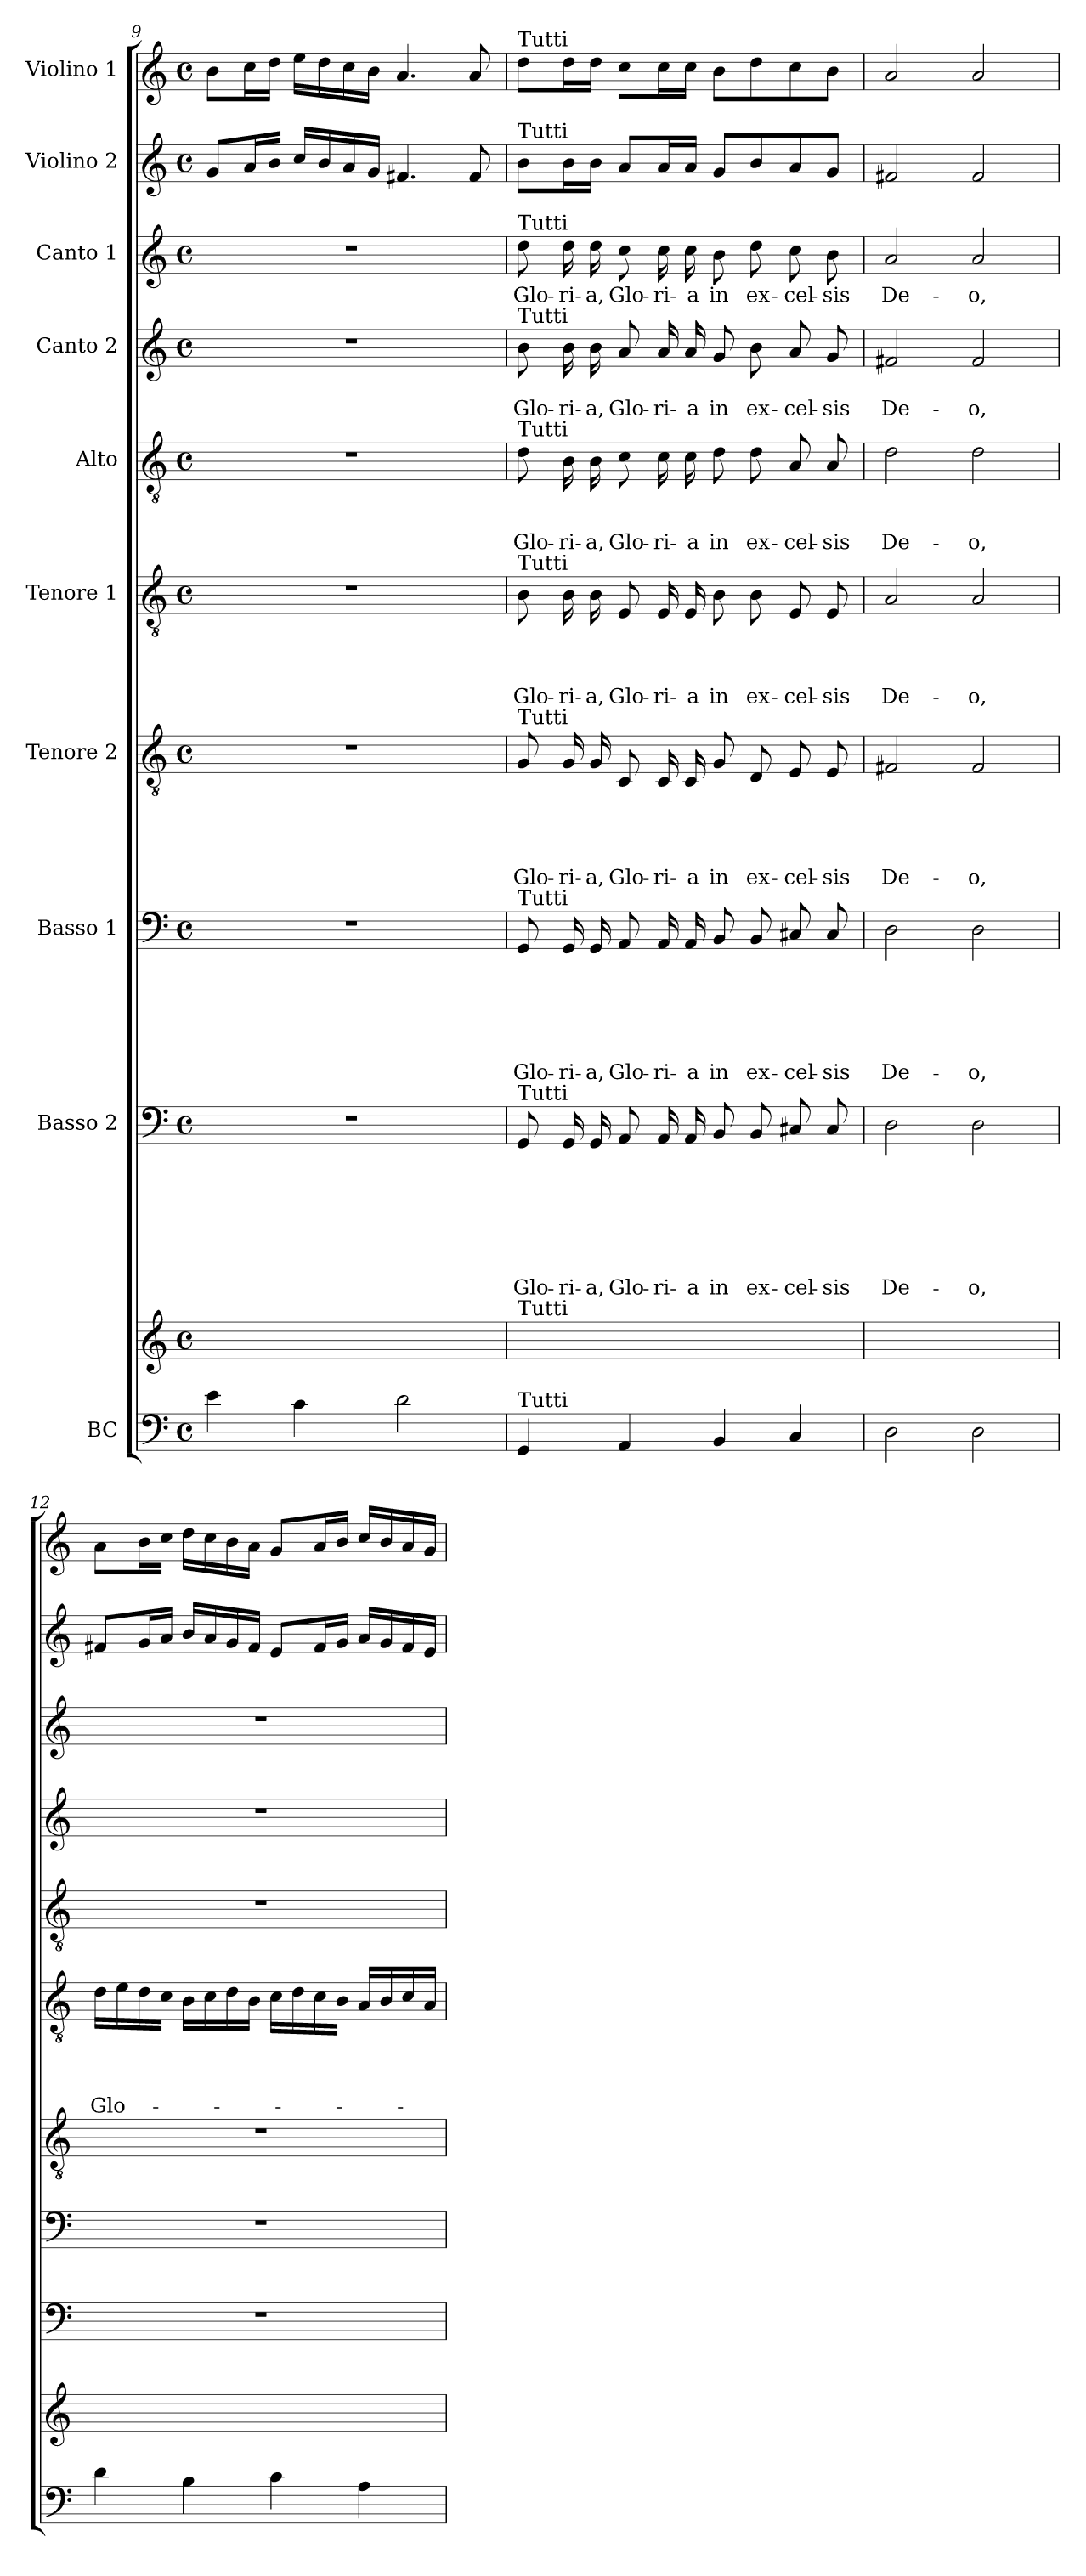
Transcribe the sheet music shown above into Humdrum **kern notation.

**kern	**kern	**kern	**text	**text	**text	**text	**text	**text	**text	**kern	**text	**text	**text	**text	**text	**text	**kern	**text	**text	**text	**text	**text	**kern	**text	**text	**text	**text	**kern	**text	**text	**text	**kern	**text	**text	**kern	**text	**kern	**kern
*part11	*part10	*part9	*part9	*part9	*part9	*part9	*part9	*part9	*part9	*part8	*part8	*part8	*part8	*part8	*part8	*part8	*part7	*part7	*part7	*part7	*part7	*part7	*part6	*part6	*part6	*part6	*part6	*part5	*part5	*part5	*part5	*part4	*part4	*part4	*part3	*part3	*part2	*part1
*staff11	*staff10	*staff9	*staff9	*staff9	*staff9	*staff9	*staff9	*staff9	*staff9	*staff8	*staff8	*staff8	*staff8	*staff8	*staff8	*staff8	*staff7	*staff7	*staff7	*staff7	*staff7	*staff7	*staff6	*staff6	*staff6	*staff6	*staff6	*staff5	*staff5	*staff5	*staff5	*staff4	*staff4	*staff4	*staff3	*staff3	*staff2	*staff1
*I"BC	*	*I"Basso 2	*	*	*	*	*	*	*	*I"Basso 1	*	*	*	*	*	*	*I"Tenore 2	*	*	*	*	*	*I"Tenore 1	*	*	*	*	*I"Alto	*	*	*	*I"Canto 2	*	*	*I"Canto 1	*	*I"Violino 2	*I"Violino 1
!!LO:PB:g=z
*clefF4	*clefG2	*clefF4	*	*	*	*	*	*	*	*clefF4	*	*	*	*	*	*	*clefGv2	*	*	*	*	*	*clefGv2	*	*	*	*	*clefGv2	*	*	*	*clefG2	*	*	*clefG2	*	*clefG2	*clefG2
*k[]	*k[]	*k[]	*	*	*	*	*	*	*	*k[]	*	*	*	*	*	*	*k[]	*	*	*	*	*	*k[]	*	*	*	*	*k[]	*	*	*	*k[]	*	*	*k[]	*	*k[]	*k[]
*C:	*C:	*C:	*	*	*	*	*	*	*	*C:	*	*	*	*	*	*	*C:	*	*	*	*	*	*C:	*	*	*	*	*C:	*	*	*	*C:	*	*	*C:	*	*C:	*C:
*M4/4	*M4/4	*M4/4	*	*	*	*	*	*	*	*M4/4	*	*	*	*	*	*	*M4/4	*	*	*	*	*	*M4/4	*	*	*	*	*M4/4	*	*	*	*M4/4	*	*	*M4/4	*	*M4/4	*M4/4
*met(c)	*met(c)	*met(c)	*	*	*	*	*	*	*	*met(c)	*	*	*	*	*	*	*met(c)	*	*	*	*	*	*met(c)	*	*	*	*	*met(c)	*	*	*	*met(c)	*	*	*met(c)	*	*met(c)	*met(c)
=9	=9	=9	=9	=9	=9	=9	=9	=9	=9	=9	=9	=9	=9	=9	=9	=9	=9	=9	=9	=9	=9	=9	=9	=9	=9	=9	=9	=9	=9	=9	=9	=9	=9	=9	=9	=9	=9	=9
4e\	1ryy	1r	.	.	.	.	.	.	.	1r	.	.	.	.	.	.	1r	.	.	.	.	.	1r	.	.	.	.	1r	.	.	.	1r	.	.	1r	.	8g/L	8b\L
.	.	.	.	.	.	.	.	.	.	.	.	.	.	.	.	.	.	.	.	.	.	.	.	.	.	.	.	.	.	.	.	.	.	.	.	.	16a/L	16cc\L
.	.	.	.	.	.	.	.	.	.	.	.	.	.	.	.	.	.	.	.	.	.	.	.	.	.	.	.	.	.	.	.	.	.	.	.	.	16b/JJ	16dd\JJ
4c\	.	.	.	.	.	.	.	.	.	.	.	.	.	.	.	.	.	.	.	.	.	.	.	.	.	.	.	.	.	.	.	.	.	.	.	.	16cc/LL	16ee\LL
.	.	.	.	.	.	.	.	.	.	.	.	.	.	.	.	.	.	.	.	.	.	.	.	.	.	.	.	.	.	.	.	.	.	.	.	.	16b/	16dd\
.	.	.	.	.	.	.	.	.	.	.	.	.	.	.	.	.	.	.	.	.	.	.	.	.	.	.	.	.	.	.	.	.	.	.	.	.	16a/	16cc\
.	.	.	.	.	.	.	.	.	.	.	.	.	.	.	.	.	.	.	.	.	.	.	.	.	.	.	.	.	.	.	.	.	.	.	.	.	16g/JJ	16b\JJ
2d\	.	.	.	.	.	.	.	.	.	.	.	.	.	.	.	.	.	.	.	.	.	.	.	.	.	.	.	.	.	.	.	.	.	.	.	.	4.f#X/	4.a/
.	.	.	.	.	.	.	.	.	.	.	.	.	.	.	.	.	.	.	.	.	.	.	.	.	.	.	.	.	.	.	.	.	.	.	.	.	8f#/	8a/
=10	=10	=10	=10	=10	=10	=10	=10	=10	=10	=10	=10	=10	=10	=10	=10	=10	=10	=10	=10	=10	=10	=10	=10	=10	=10	=10	=10	=10	=10	=10	=10	=10	=10	=10	=10	=10	=10	=10
!	!	!	!	!	!	!	!	!	!	!	!	!	!	!	!	!	!	!	!	!	!	!	!	!	!	!	!	!	!	!	!	!	!	!	!	!	!	!LO:TX:a:t=Tutti
!	!	!	!	!	!	!	!	!	!	!	!	!	!	!	!	!	!	!	!	!	!	!	!	!	!	!	!	!	!	!	!	!	!	!	!	!	!LO:TX:a:t=Tutti	!
!	!	!	!	!	!	!	!	!	!	!	!	!	!	!	!	!	!	!	!	!	!	!	!	!	!	!	!	!	!	!	!	!	!	!	!LO:TX:a:t=Tutti	!	!	!
!	!	!	!	!	!	!	!	!	!	!	!	!	!	!	!	!	!	!	!	!	!	!	!	!	!	!	!	!	!	!	!	!LO:TX:a:t=Tutti	!	!	!	!	!	!
!	!	!	!	!	!	!	!	!	!	!	!	!	!	!	!	!	!	!	!	!	!	!	!	!	!	!	!	!LO:TX:a:t=Tutti	!	!	!	!	!	!	!	!	!	!
!	!	!	!	!	!	!	!	!	!	!	!	!	!	!	!	!	!	!	!	!	!	!	!LO:TX:a:t=Tutti	!	!	!	!	!	!	!	!	!	!	!	!	!	!	!
!	!	!	!	!	!	!	!	!	!	!	!	!	!	!	!	!	!LO:TX:a:t=Tutti	!	!	!	!	!	!	!	!	!	!	!	!	!	!	!	!	!	!	!	!	!
!	!	!	!	!	!	!	!	!	!	!LO:TX:a:t=Tutti	!	!	!	!	!	!	!	!	!	!	!	!	!	!	!	!	!	!	!	!	!	!	!	!	!	!	!	!
!	!	!LO:TX:a:t=Tutti	!	!	!	!	!	!	!	!	!	!	!	!	!	!	!	!	!	!	!	!	!	!	!	!	!	!	!	!	!	!	!	!	!	!	!	!
!	!LO:TX:a:t=Tutti	!	!	!	!	!	!	!	!	!	!	!	!	!	!	!	!	!	!	!	!	!	!	!	!	!	!	!	!	!	!	!	!	!	!	!	!	!
!LO:TX:a:t=Tutti	!	!	!	!	!	!	!	!	!	!	!	!	!	!	!	!	!	!	!	!	!	!	!	!	!	!	!	!	!	!	!	!	!	!	!	!	!	!
!	!	!	!	!	!	!	!	!	!LO:LY:b	!	!	!	!	!	!	!LO:LY:b	!	!	!	!	!	!LO:LY:b	!	!	!	!	!LO:LY:b	!	!	!	!LO:LY:b	!	!	!LO:LY:b	!	!LO:LY:b	!	!
4GG/	1ryy	8GG/	.	.	.	.	.	.	Glo-	8GG/	.	.	.	.	.	Glo-	8G/	.	.	.	.	Glo-	8B\	.	.	.	Glo-	8d\	.	.	Glo-	8b\	.	Glo-	8dd\	Glo-	8b\L	8dd\L
!	!	!	!	!	!	!	!	!	!LO:LY:b	!	!	!	!	!	!	!LO:LY:b	!	!	!	!	!	!LO:LY:b	!	!	!	!	!LO:LY:b	!	!	!	!LO:LY:b	!	!	!LO:LY:b	!	!LO:LY:b	!	!
.	.	16GG/	.	.	.	.	.	.	-ri-	16GG/	.	.	.	.	.	-ri-	16G/	.	.	.	.	-ri-	16B\	.	.	.	-ri-	16B\	.	.	-ri-	16b\	.	-ri-	16dd\	-ri-	16b\L	16dd\L
!	!	!	!	!	!	!	!	!	!LO:LY:b	!	!	!	!	!	!	!LO:LY:b	!	!	!	!	!	!LO:LY:b	!	!	!	!	!LO:LY:b	!	!	!	!LO:LY:b	!	!	!LO:LY:b	!	!LO:LY:b	!	!
.	.	16GG/	.	.	.	.	.	.	-a,	16GG/	.	.	.	.	.	-a,	16G/	.	.	.	.	-a,	16B\	.	.	.	-a,	16B\	.	.	-a,	16b\	.	-a,	16dd\	-a,	16b\JJ	16dd\JJ
!	!	!	!	!	!	!	!	!	!LO:LY:b	!	!	!	!	!	!	!LO:LY:b	!	!	!	!	!	!LO:LY:b	!	!	!	!	!LO:LY:b	!	!	!	!LO:LY:b	!	!	!LO:LY:b	!	!LO:LY:b	!	!
4AA/	.	8AA/	.	.	.	.	.	.	Glo-	8AA/	.	.	.	.	.	Glo-	8C/	.	.	.	.	Glo-	8E/	.	.	.	Glo-	8c\	.	.	Glo-	8a/	.	Glo-	8cc\	Glo-	8a/L	8cc\L
!	!	!	!	!	!	!	!	!	!LO:LY:b	!	!	!	!	!	!	!LO:LY:b	!	!	!	!	!	!LO:LY:b	!	!	!	!	!LO:LY:b	!	!	!	!LO:LY:b	!	!	!LO:LY:b	!	!LO:LY:b	!	!
.	.	16AA/	.	.	.	.	.	.	-ri-	16AA/	.	.	.	.	.	-ri-	16C/	.	.	.	.	-ri-	16E/	.	.	.	-ri-	16c\	.	.	-ri-	16a/	.	-ri-	16cc\	-ri-	16a/L	16cc\L
!	!	!	!	!	!	!	!	!	!LO:LY:b	!	!	!	!	!	!	!LO:LY:b	!	!	!	!	!	!LO:LY:b	!	!	!	!	!LO:LY:b	!	!	!	!LO:LY:b	!	!	!LO:LY:b	!	!LO:LY:b	!	!
.	.	16AA/	.	.	.	.	.	.	-a	16AA/	.	.	.	.	.	-a	16C/	.	.	.	.	-a	16E/	.	.	.	-a	16c\	.	.	-a	16a/	.	-a	16cc\	-a	16a/JJ	16cc\JJ
!	!	!	!	!	!	!	!	!	!LO:LY:b	!	!	!	!	!	!	!LO:LY:b	!	!	!	!	!	!LO:LY:b	!	!	!	!	!LO:LY:b	!	!	!	!LO:LY:b	!	!	!LO:LY:b	!	!LO:LY:b	!	!
4BB/	.	8BB/	.	.	.	.	.	.	in	8BB/	.	.	.	.	.	in	8G/	.	.	.	.	in	8B\	.	.	.	in	8d\	.	.	in	8g/	.	in	8b\	in	8g/L	8b\L
!	!	!	!	!	!	!	!	!	!LO:LY:b	!	!	!	!	!	!	!LO:LY:b	!	!	!	!	!	!LO:LY:b	!	!	!	!	!LO:LY:b	!	!	!	!LO:LY:b	!	!	!LO:LY:b	!	!LO:LY:b	!	!
.	.	8BB/	.	.	.	.	.	.	ex-	8BB/	.	.	.	.	.	ex-	8D/	.	.	.	.	ex-	8B\	.	.	.	ex-	8d\	.	.	ex-	8b\	.	ex-	8dd\	ex-	8b/	8dd\
!	!	!	!	!	!	!	!	!	!LO:LY:b	!	!	!	!	!	!	!LO:LY:b	!	!	!	!	!	!LO:LY:b	!	!	!	!	!LO:LY:b	!	!	!	!LO:LY:b	!	!	!LO:LY:b	!	!LO:LY:b	!	!
4C/	.	8C#X/	.	.	.	.	.	.	-cel-	8C#X/	.	.	.	.	.	-cel-	8E/	.	.	.	.	-cel-	8E/	.	.	.	-cel-	8A/	.	.	-cel-	8a/	.	-cel-	8cc\	-cel-	8a/	8cc\
!	!	!	!	!	!	!	!	!	!LO:LY:b	!	!	!	!	!	!	!LO:LY:b	!	!	!	!	!	!LO:LY:b	!	!	!	!	!LO:LY:b	!	!	!	!LO:LY:b	!	!	!LO:LY:b	!	!LO:LY:b	!	!
.	.	8C#/	.	.	.	.	.	.	-sis	8C#/	.	.	.	.	.	-sis	8E/	.	.	.	.	-sis	8E/	.	.	.	-sis	8A/	.	.	-sis	8g/	.	-sis	8b\	-sis	8g/J	8b\J
=11	=11	=11	=11	=11	=11	=11	=11	=11	=11	=11	=11	=11	=11	=11	=11	=11	=11	=11	=11	=11	=11	=11	=11	=11	=11	=11	=11	=11	=11	=11	=11	=11	=11	=11	=11	=11	=11	=11
!	!	!	!	!	!	!	!	!	!LO:LY:b	!	!	!	!	!	!	!LO:LY:b	!	!	!	!	!	!LO:LY:b	!	!	!	!	!LO:LY:b	!	!	!	!LO:LY:b	!	!	!LO:LY:b	!	!LO:LY:b	!	!
2D\	1ryy	2D\	.	.	.	.	.	.	De-	2D\	.	.	.	.	.	De-	2F#X/	.	.	.	.	De-	2A/	.	.	.	De-	2d\	.	.	De-	2f#X/	.	De-	2a/	De-	2f#X/	2a/
!	!	!	!	!	!	!	!	!	!LO:LY:b	!	!	!	!	!	!	!LO:LY:b	!	!	!	!	!	!LO:LY:b	!	!	!	!	!LO:LY:b	!	!	!	!LO:LY:b	!	!	!LO:LY:b	!	!LO:LY:b	!	!
2D\	.	2D\	.	.	.	.	.	.	-o,	2D\	.	.	.	.	.	-o,	2F#/	.	.	.	.	-o,	2A/	.	.	.	-o,	2d\	.	.	-o,	2f#/	.	-o,	2a/	-o,	2f#/	2a/
=12	=12	=12	=12	=12	=12	=12	=12	=12	=12	=12	=12	=12	=12	=12	=12	=12	=12	=12	=12	=12	=12	=12	=12	=12	=12	=12	=12	=12	=12	=12	=12	=12	=12	=12	=12	=12	=12	=12
!	!	!	!	!	!	!	!	!	!	!	!	!	!	!	!	!	!	!	!	!	!	!	!	!	!	!	!LO:LY:b	!	!	!	!	!	!	!	!	!	!	!
4d\	1ryy	1r	.	.	.	.	.	.	.	1r	.	.	.	.	.	.	1r	.	.	.	.	.	16d\LL	.	.	.	Glo-	1r	.	.	.	1r	.	.	1r	.	8f#X/L	8a\L
.	.	.	.	.	.	.	.	.	.	.	.	.	.	.	.	.	.	.	.	.	.	.	16e\	.	.	.	.	.	.	.	.	.	.	.	.	.	.	.
.	.	.	.	.	.	.	.	.	.	.	.	.	.	.	.	.	.	.	.	.	.	.	16d\	.	.	.	.	.	.	.	.	.	.	.	.	.	16g/L	16b\L
.	.	.	.	.	.	.	.	.	.	.	.	.	.	.	.	.	.	.	.	.	.	.	16c\JJ	.	.	.	.	.	.	.	.	.	.	.	.	.	16a/JJ	16cc\JJ
4B\	.	.	.	.	.	.	.	.	.	.	.	.	.	.	.	.	.	.	.	.	.	.	16B\LL	.	.	.	.	.	.	.	.	.	.	.	.	.	16b/LL	16dd\LL
.	.	.	.	.	.	.	.	.	.	.	.	.	.	.	.	.	.	.	.	.	.	.	16c\	.	.	.	.	.	.	.	.	.	.	.	.	.	16a/	16cc\
.	.	.	.	.	.	.	.	.	.	.	.	.	.	.	.	.	.	.	.	.	.	.	16d\	.	.	.	.	.	.	.	.	.	.	.	.	.	16g/	16b\
.	.	.	.	.	.	.	.	.	.	.	.	.	.	.	.	.	.	.	.	.	.	.	16B\JJ	.	.	.	.	.	.	.	.	.	.	.	.	.	16f#/JJ	16a\JJ
4c\	.	.	.	.	.	.	.	.	.	.	.	.	.	.	.	.	.	.	.	.	.	.	16c\LL	.	.	.	.	.	.	.	.	.	.	.	.	.	8e/L	8g/L
.	.	.	.	.	.	.	.	.	.	.	.	.	.	.	.	.	.	.	.	.	.	.	16d\	.	.	.	.	.	.	.	.	.	.	.	.	.	.	.
.	.	.	.	.	.	.	.	.	.	.	.	.	.	.	.	.	.	.	.	.	.	.	16c\	.	.	.	.	.	.	.	.	.	.	.	.	.	16f#/L	16a/L
.	.	.	.	.	.	.	.	.	.	.	.	.	.	.	.	.	.	.	.	.	.	.	16B\JJ	.	.	.	.	.	.	.	.	.	.	.	.	.	16g/JJ	16b/JJ
4A\	.	.	.	.	.	.	.	.	.	.	.	.	.	.	.	.	.	.	.	.	.	.	16A/LL	.	.	.	.	.	.	.	.	.	.	.	.	.	16a/LL	16cc/LL
.	.	.	.	.	.	.	.	.	.	.	.	.	.	.	.	.	.	.	.	.	.	.	16B/	.	.	.	.	.	.	.	.	.	.	.	.	.	16g/	16b/
.	.	.	.	.	.	.	.	.	.	.	.	.	.	.	.	.	.	.	.	.	.	.	16c/	.	.	.	.	.	.	.	.	.	.	.	.	.	16f#/	16a/
.	.	.	.	.	.	.	.	.	.	.	.	.	.	.	.	.	.	.	.	.	.	.	16A/JJ	.	.	.	.	.	.	.	.	.	.	.	.	.	16e/JJ	16g/JJ
=	=	=	=	=	=	=	=	=	=	=	=	=	=	=	=	=	=	=	=	=	=	=	=	=	=	=	=	=	=	=	=	=	=	=	=	=	=	=
*-	*-	*-	*-	*-	*-	*-	*-	*-	*-	*-	*-	*-	*-	*-	*-	*-	*-	*-	*-	*-	*-	*-	*-	*-	*-	*-	*-	*-	*-	*-	*-	*-	*-	*-	*-	*-	*-	*-
